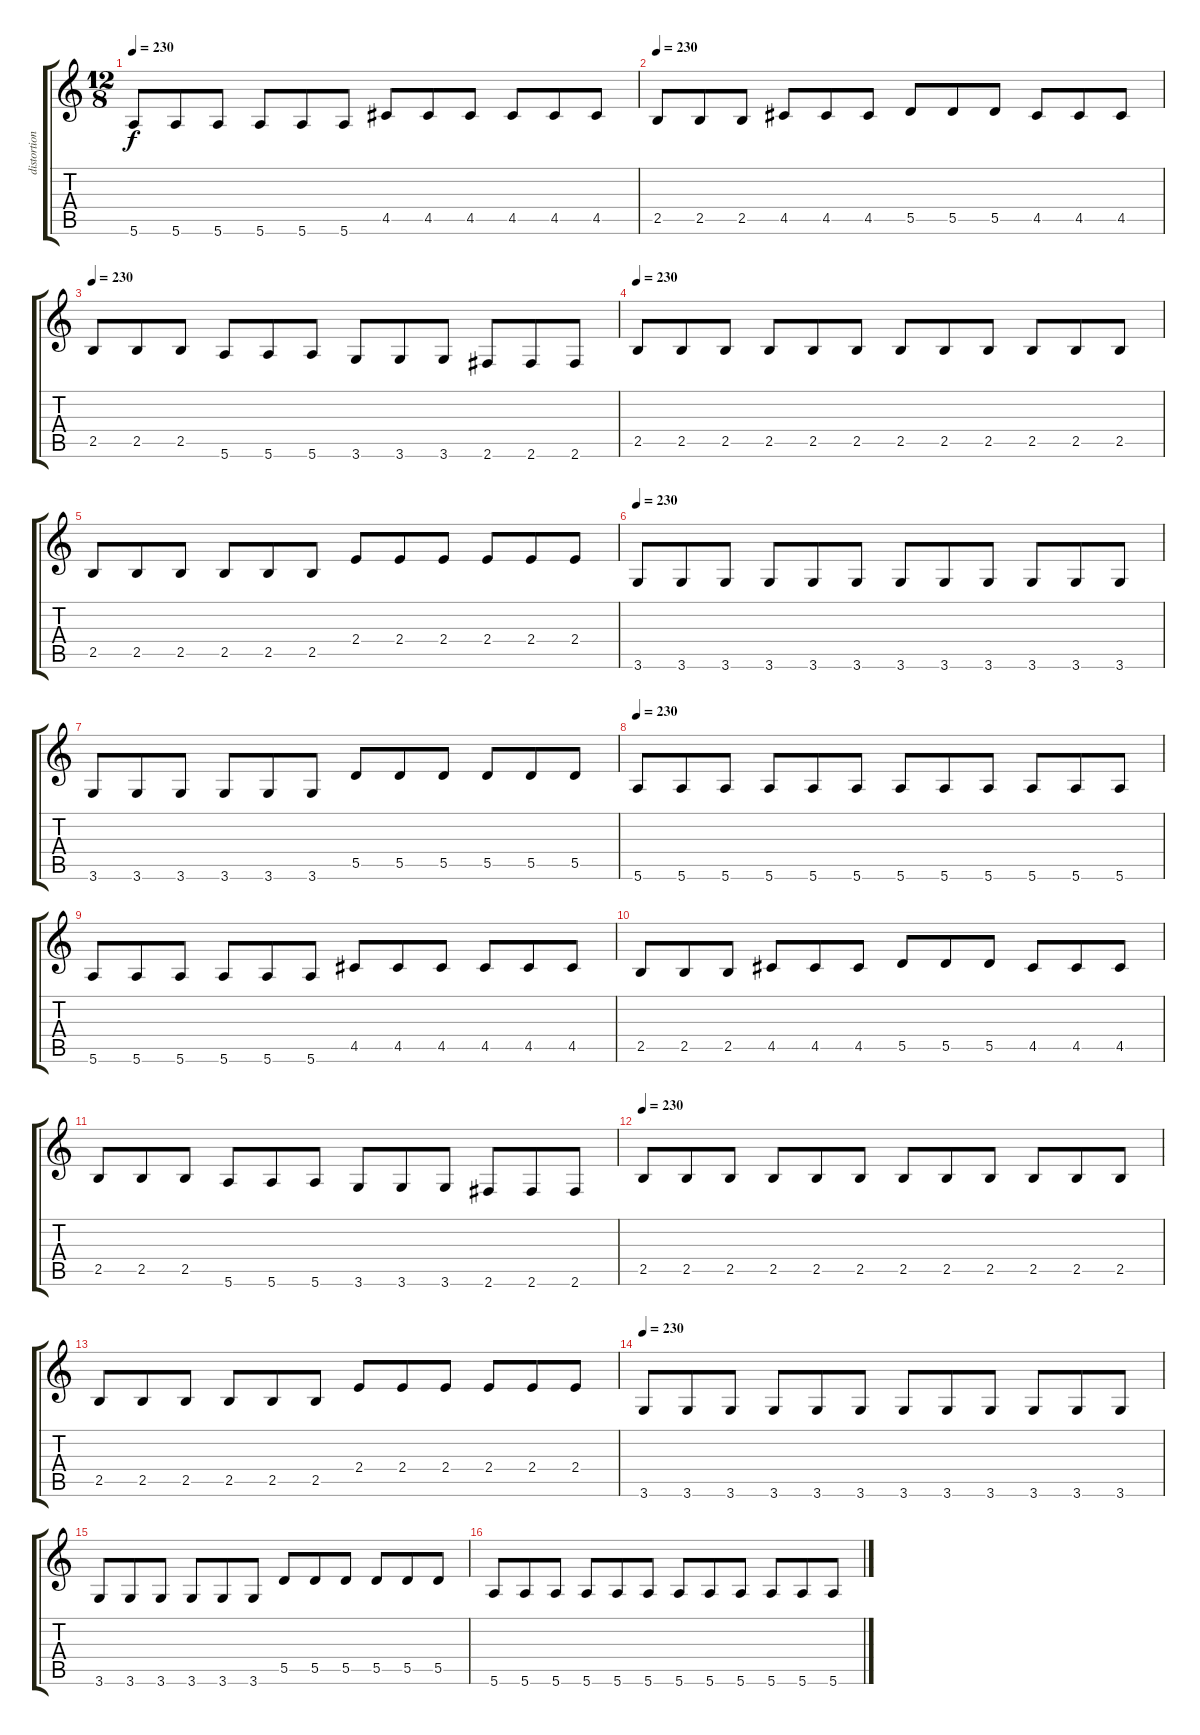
\track ("distortion" "distortion") {instrument distortionguitar}
\staff {score tabs}
\tuning (E4 B3 G3 D3 A2 E2) {hide}
\ts (12 8)
\tempo 230
\clef g2
\ks c
5.6.8{dy f} 5.6.8 5.6.8 5.6.8 5.6.8 5.6.8 4.5.8 4.5.8 4.5.8 4.5.8 4.5.8 4.5.8 |
\tempo 230
2.5.8 2.5.8 2.5.8 4.5.8 4.5.8 4.5.8 5.5.8 5.5.8 5.5.8 4.5.8 4.5.8 4.5.8 |
\tempo 230
2.5.8 2.5.8 2.5.8 5.6.8 5.6.8 5.6.8 3.6.8 3.6.8 3.6.8 2.6.8 2.6.8 2.6.8 |
\tempo 230
2.5.8 2.5.8 2.5.8 2.5.8 2.5.8 2.5.8 2.5.8 2.5.8 2.5.8 2.5.8 2.5.8 2.5.8 |
2.5.8 2.5.8 2.5.8 2.5.8 2.5.8 2.5.8 2.4.8 2.4.8 2.4.8 2.4.8 2.4.8 2.4.8 |
\tempo 230
3.6.8 3.6.8 3.6.8 3.6.8 3.6.8 3.6.8 3.6.8 3.6.8 3.6.8 3.6.8 3.6.8 3.6.8 |
3.6.8 3.6.8 3.6.8 3.6.8 3.6.8 3.6.8 5.5.8 5.5.8 5.5.8 5.5.8 5.5.8 5.5.8 |
\tempo 230
5.6.8 5.6.8 5.6.8 5.6.8 5.6.8 5.6.8 5.6.8 5.6.8 5.6.8 5.6.8 5.6.8 5.6.8 |
5.6.8 5.6.8 5.6.8 5.6.8 5.6.8 5.6.8 4.5.8 4.5.8 4.5.8 4.5.8 4.5.8 4.5.8 |
2.5.8 2.5.8 2.5.8 4.5.8 4.5.8 4.5.8 5.5.8 5.5.8 5.5.8 4.5.8 4.5.8 4.5.8 |
2.5.8 2.5.8 2.5.8 5.6.8 5.6.8 5.6.8 3.6.8 3.6.8 3.6.8 2.6.8 2.6.8 2.6.8 |
\tempo 230
2.5.8{balance 2} 2.5.8 2.5.8 2.5.8 2.5.8 2.5.8 2.5.8 2.5.8 2.5.8 2.5.8 2.5.8 2.5.8 |
2.5.8 2.5.8 2.5.8 2.5.8 2.5.8 2.5.8 2.4.8 2.4.8 2.4.8 2.4.8 2.4.8 2.4.8 |
\tempo 230
3.6.8 3.6.8 3.6.8 3.6.8 3.6.8 3.6.8 3.6.8 3.6.8 3.6.8 3.6.8 3.6.8 3.6.8 |
3.6.8 3.6.8 3.6.8 3.6.8 3.6.8 3.6.8 5.5.8 5.5.8 5.5.8 5.5.8 5.5.8 5.5.8 |
5.6.8 5.6.8 5.6.8 5.6.8 5.6.8 5.6.8 5.6.8 5.6.8 5.6.8 5.6.8 5.6.8 5.6.8
